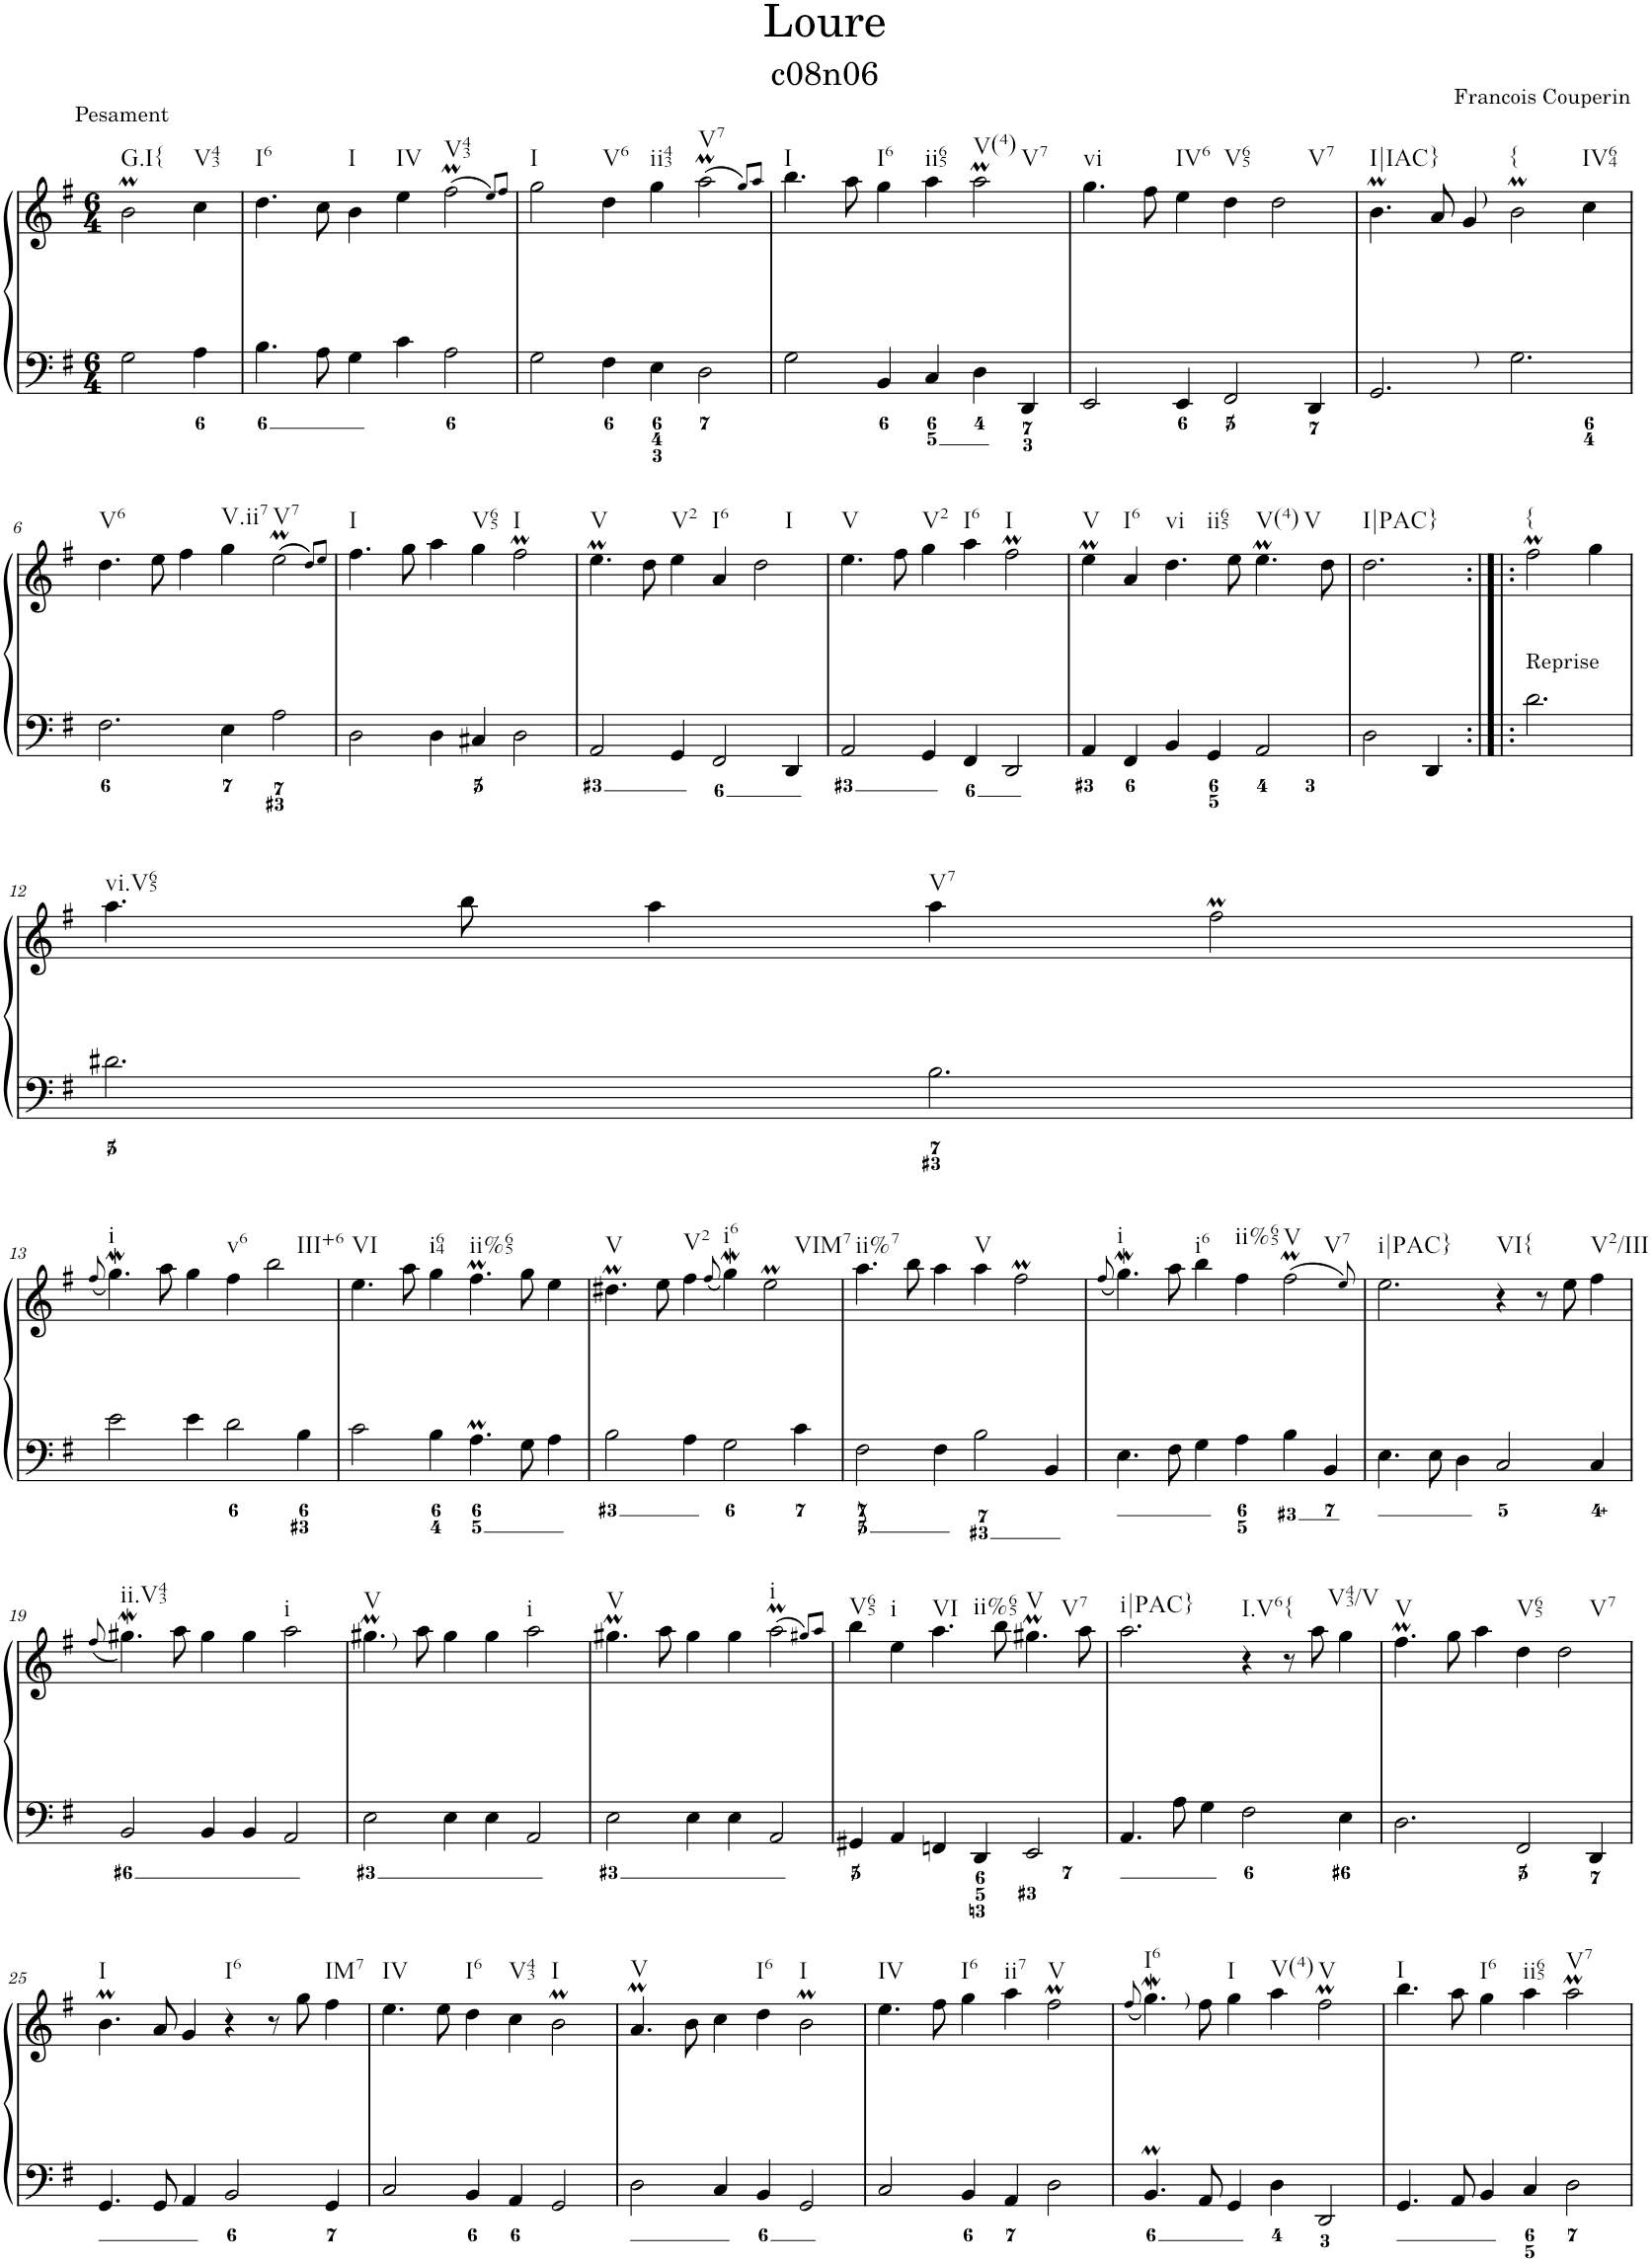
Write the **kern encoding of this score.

**kern	**kern
*part1	*part1
*staff2	*staff1
*I"Piano	*
*I'Pno.	*
*clefF4	*clefG2
*k[f#]	*k[f#]
*M6/4	*M6/4
=	=
!	!LO:TX:a:t=Pesament
!	!LO:TX:b:t=G.I{
2G\	2bm\
!	!LO:TX:b:t=V43
4A\	4cc\
=1	=1
!	!LO:TX:b:t=I6
4.B\	4.dd\
8A\	8cc\
!	!LO:TX:b:t=I
4G\	4b\
!	!LO:TX:b:t=IV
4c\	4ee\
!	!LO:TX:b:t=V43
2A\	(2ff#m\
.	8qee/L)
.	8qff#/J
=2	=2
!	!LO:TX:b:t=I
2G\	2gg\
!	!LO:TX:b:t=V6
4F#\	4dd\
!	!LO:TX:b:t=ii43
4E\	4gg\
!	!LO:TX:b:t=V7
2D\	(2aaM\
.	8qgg/L)
.	8qaa/J
=3	=3
!	!LO:TX:b:t=I
2G\	4.bb\
.	8aa\
!	!LO:TX:b:t=I6
4BB/	4gg\
!	!LO:TX:b:t=ii65
4C/	4aa\
!	!LO:TX:b:t=V(4)
!	!LO:TX:b:t=V7
4D\	2aaM\
4DD/	.
=4	=4
!	!LO:TX:b:t=vi
2EE/	4.gg\
.	8ff#\
!	!LO:TX:b:t=IV6
4EE/	4ee\
!	!LO:TX:b:t=V65
2FF#/	4dd\
!	!LO:TX:b:t=V7
.	2dd\
4DD/	.
=5	=5
!	!LO:TX:b:t=I|IAC}
!LO:TX:a:t=)	!
2.GG/	4.bm\
.	8a/
!	!LO:TX:a:t=)
.	4g/
!	!LO:TX:b:t={
2.G\	2bm\
!	!LO:TX:b:t=IV64
.	4cc\
!!LO:LB:g=z
=6	=6
!	!LO:TX:b:t=V6
2.F#\	4.dd\
.	8ee\
.	4ff#\
!	!LO:TX:b:t=V.ii7
4E\	4gg\
!	!LO:TX:b:t=V7
2A\	(2eeM\
.	8qdd/L)
.	8qee/J
=7	=7
!	!LO:TX:b:t=I
2D\	4.ff#\
.	8gg\
4D\	4aa\
!	!LO:TX:b:t=V65
4C#X/	4gg\
!	!LO:TX:b:t=I
2D\	2ff#m\
=8	=8
!	!LO:TX:b:t=V
2AA/	4.eeM\
.	8dd\
!	!LO:TX:b:t=V2
4GG/	4ee\
!	!LO:TX:b:t=I6
2FF#/	4a/
!	!LO:TX:b:t=I
.	2dd\
4DD/	.
=9	=9
!	!LO:TX:b:t=V
2AA/	4.ee\
.	8ff#\
!	!LO:TX:b:t=V2
4GG/	4gg\
!	!LO:TX:b:t=I6
4FF#/	4aa\
!	!LO:TX:b:t=I
2DD/	2ff#m\
=10	=10
!	!LO:TX:b:t=V
4AA/	4eeM\
!	!LO:TX:b:t=I6
4FF#/	4a/
!	!LO:TX:b:t=vi
!	!LO:TX:b:t=ii65
4BB/	4.dd\
4GG/	.
.	8ee\
!	!LO:TX:b:t=V(4)
!	!LO:TX:b:t=V
2AA/	4.eeM\
.	8dd\
=11	=11
!	!LO:TX:b:t=I|PAC}
2D\	2.dd\
4DD/	.
=11X1:|!|:	=11X1:|!|:
!	!LO:TX:b:t={
!LO:TX:a:t=Reprise	!
2.d\	2ff#m\
.	4gg\
!!LO:LB:g=z
=12	=12
!	!LO:TX:b:t=vi.V65
2.d#X\	4.aa\
.	8bb\
.	4aa\
!	!LO:TX:b:t=V7
2.B\	4aa\
.	2ff#m\
!!LO:LB:g=z
=13	=13
.	(8qff#/
!	!LO:TX:b:t=i
2e\	4.ggw\)
.	8aa\
4e\	4gg\
!	!LO:TX:b:t=v6
2d\	4ff#\
!	!LO:TX:b:t=III+6
.	2bb\
4B\	.
=14	=14
!	!LO:TX:b:t=VI
2c\	4.ee\
.	8aa\
!	!LO:TX:b:t=i64
4B\	4gg\
!	!LO:TX:b:t=ii%65
4.AM\	4.ff#m\
8G\	8gg\
4A\	4ee\
=15	=15
!	!LO:TX:b:t=V
2B\	4.dd#Xm\
.	8ee\
!	!LO:TX:b:t=V2
4A\	4ff#\
.	(8qff#/
!	!LO:TX:b:t=i6
2G\	4ggw\)
!	!LO:TX:b:t=VIM7
.	2eeM\
4c\	.
=16	=16
!	!LO:TX:b:t=ii%7
2F#\	4.aa\
.	8bb\
4F#\	4aa\
!	!LO:TX:b:t=V
2B\	4aa\
.	2ff#m\
4BB/	.
=17	=17
.	(8qff#/
!	!LO:TX:b:t=i
4.E\	4.ggw\)
8F#\	8aa\
!	!LO:TX:b:t=i6
4G\	4bb\
!	!LO:TX:b:t=ii%65
4A\	4ff#\
!	!LO:TX:b:t=V
!	!LO:TX:b:t=V7
4B\	(2ff#m\
4BB/	.
.	8qee/)
=18	=18
!	!LO:TX:b:t=i|PAC}
4.E\	2.ee\
8E\	.
4D\	.
!	!LO:TX:b:t=VI{
2C/	4r
.	8r
.	8ee\
!	!LO:TX:b:t=V2/III
4C/	4ff#\
!!LO:LB:g=z
=19	=19
.	(8qff#/
!	!LO:TX:b:t=ii.V43
2BB/	4.gg#XW\)
.	8aa\
4BB/	4gg#\
4BB/	4gg#\
!	!LO:TX:b:t=i
2AA/	2aa\
=20	=20
!	!LO:TX:a:t=)
!	!LO:TX:b:t=V
2E\	4.gg#Xm\
.	8aa\
4E\	4gg#\
4E\	4gg#\
!	!LO:TX:b:t=i
2AA/	2aa\
=21	=21
!	!LO:TX:b:t=V
2E\	4.gg#Xm\
.	8aa\
4E\	4gg#\
4E\	4gg#\
!	!LO:TX:b:t=i
2AA/	(2aaM\
.	8qgg#X/L)
.	8qaa/J
=22	=22
!	!LO:TX:b:t=V65
4GG#X/	4bb\
!	!LO:TX:b:t=i
4AA/	4ee\
!	!LO:TX:b:t=VI
!	!LO:TX:b:t=ii%65
4FFn/	4.aa\
4DD/	.
.	8bb\
!	!LO:TX:b:t=V
!	!LO:TX:b:t=V7
2EE/	4.gg#Xm\
.	8aa\
=23	=23
!	!LO:TX:b:t=i|PAC}
4.AA/	2.aa\
8A\	.
4G\	.
!	!LO:TX:b:t=I.V6{
2F#\	4r
.	8r
.	8aa\
!	!LO:TX:b:t=V43/V
4E\	4gg\
=24	=24
!	!LO:TX:b:t=V
2.D\	4.ff#m\
.	8gg\
.	4aa\
!	!LO:TX:b:t=V65
2FF#/	4dd\
!	!LO:TX:b:t=V7
.	2dd\
4DD/	.
!!LO:LB:g=z
=25	=25
!	!LO:TX:b:t=I
4.GG/	4.bm\
8GG/	8a/
4AA/	4g/
!	!LO:TX:b:t=I6
2BB/	4r
.	8r
.	8gg\
!	!LO:TX:b:t=IM7
4GG/	4ff#\
=26	=26
!	!LO:TX:b:t=IV
2C/	4.ee\
.	8ee\
!	!LO:TX:b:t=I6
4BB/	4dd\
!	!LO:TX:b:t=V43
4AA/	4cc\
!	!LO:TX:b:t=I
2GG/	2bm\
=27	=27
!	!LO:TX:b:t=V
2D\	4.aM/
.	8b\
4C/	4cc\
!	!LO:TX:b:t=I6
4BB/	4dd\
!	!LO:TX:b:t=I
2GG/	2bm\
=28	=28
!	!LO:TX:b:t=IV
2C/	4.ee\
.	8ff#\
!	!LO:TX:b:t=I6
4BB/	4gg\
!	!LO:TX:b:t=ii7
4AA/	4aa\
!	!LO:TX:b:t=V
2D\	2ff#m\
=29	=29
.	(8qff#/
!	!LO:TX:a:t=)
!	!LO:TX:b:t=I6
4.BBm/	4.ggw\)
8AA/	8ff#\
!	!LO:TX:b:t=I
4GG/	4gg\
!	!LO:TX:b:t=V(4)
4D\	4aa\
!	!LO:TX:b:t=V
2DD/	2ff#m\
=30	=30
!	!LO:TX:b:t=I
4.GG/	4.bb\
8AA/	8aa\
!	!LO:TX:b:t=I6
4BB/	4gg\
!	!LO:TX:b:t=ii65
4C/	4aa\
!	!LO:TX:b:t=V7
2D\	2aaM\
=	=
*-	*-
